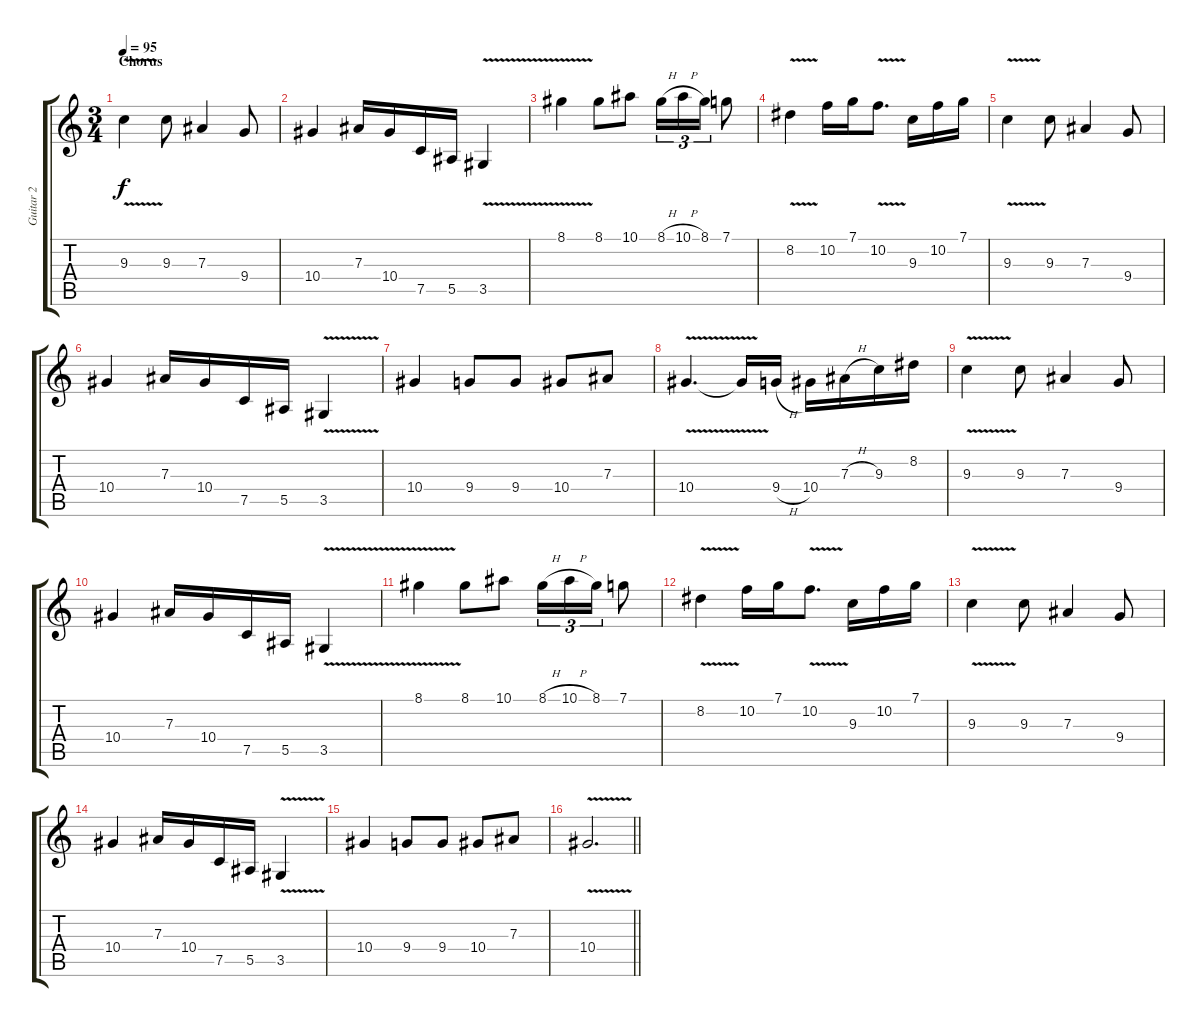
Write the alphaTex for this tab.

\track ("Guitar 2" "Guitar 2") {instrument acousticguitarsteel}
\staff {score tabs}
\tuning (C4 G3 Eb3 Bb2 F2 C2) {hide}
\ts (3 4)
\section ("" "Chorus")
\tempo 95
\clef g2
\ks c
9.3{v}.4{dy f volume 12 instrument distortionguitar} 9.3.8 7.3.4 9.4.8 |
10.4.4 7.3.16 10.4.16 7.5.16 5.5.16 3.5{v}.4 |
8.1{v}.4 8.1.8 10.1.8 8.1{h}.16{tu (3 2)} 10.1{h}.16{tu (3 2)} 8.1.16{tu (3 2)} 7.1.8 |
8.2{v}.4 10.2.16 7.1.16 10.2{v}.8{d} 9.3.16 10.2.16 7.1.16 |
9.3{v}.4 9.3.8 7.3.4 9.4.8 |
10.4.4 7.3.16 10.4.16 7.5.16 5.5.16 3.5{v}.4 |
10.4.4 9.4.8 9.4.8 10.4.8 7.3.8 |
10.4{v}.4{d} 10.4{t}.16 9.4{h}.16 10.4.16 7.3{h}.16 9.3.16 8.2.16 |
9.3{v}.4 9.3.8 7.3.4 9.4.8 |
10.4.4 7.3.16 10.4.16 7.5.16 5.5.16 3.5{v}.4 |
8.1{v}.4 8.1.8 10.1.8 8.1{h}.16{tu (3 2)} 10.1{h}.16{tu (3 2)} 8.1.16{tu (3 2)} 7.1.8 |
8.2{v}.4 10.2.16 7.1.16 10.2{v}.8{d} 9.3.16 10.2.16 7.1.16 |
9.3{v}.4 9.3.8 7.3.4 9.4.8 |
10.4.4 7.3.16 10.4.16 7.5.16 5.5.16 3.5{v}.4 |
10.4.4 9.4.8 9.4.8 10.4.8 7.3.8 |
\barLineRight lightlight
10.4{v}.2{d}
